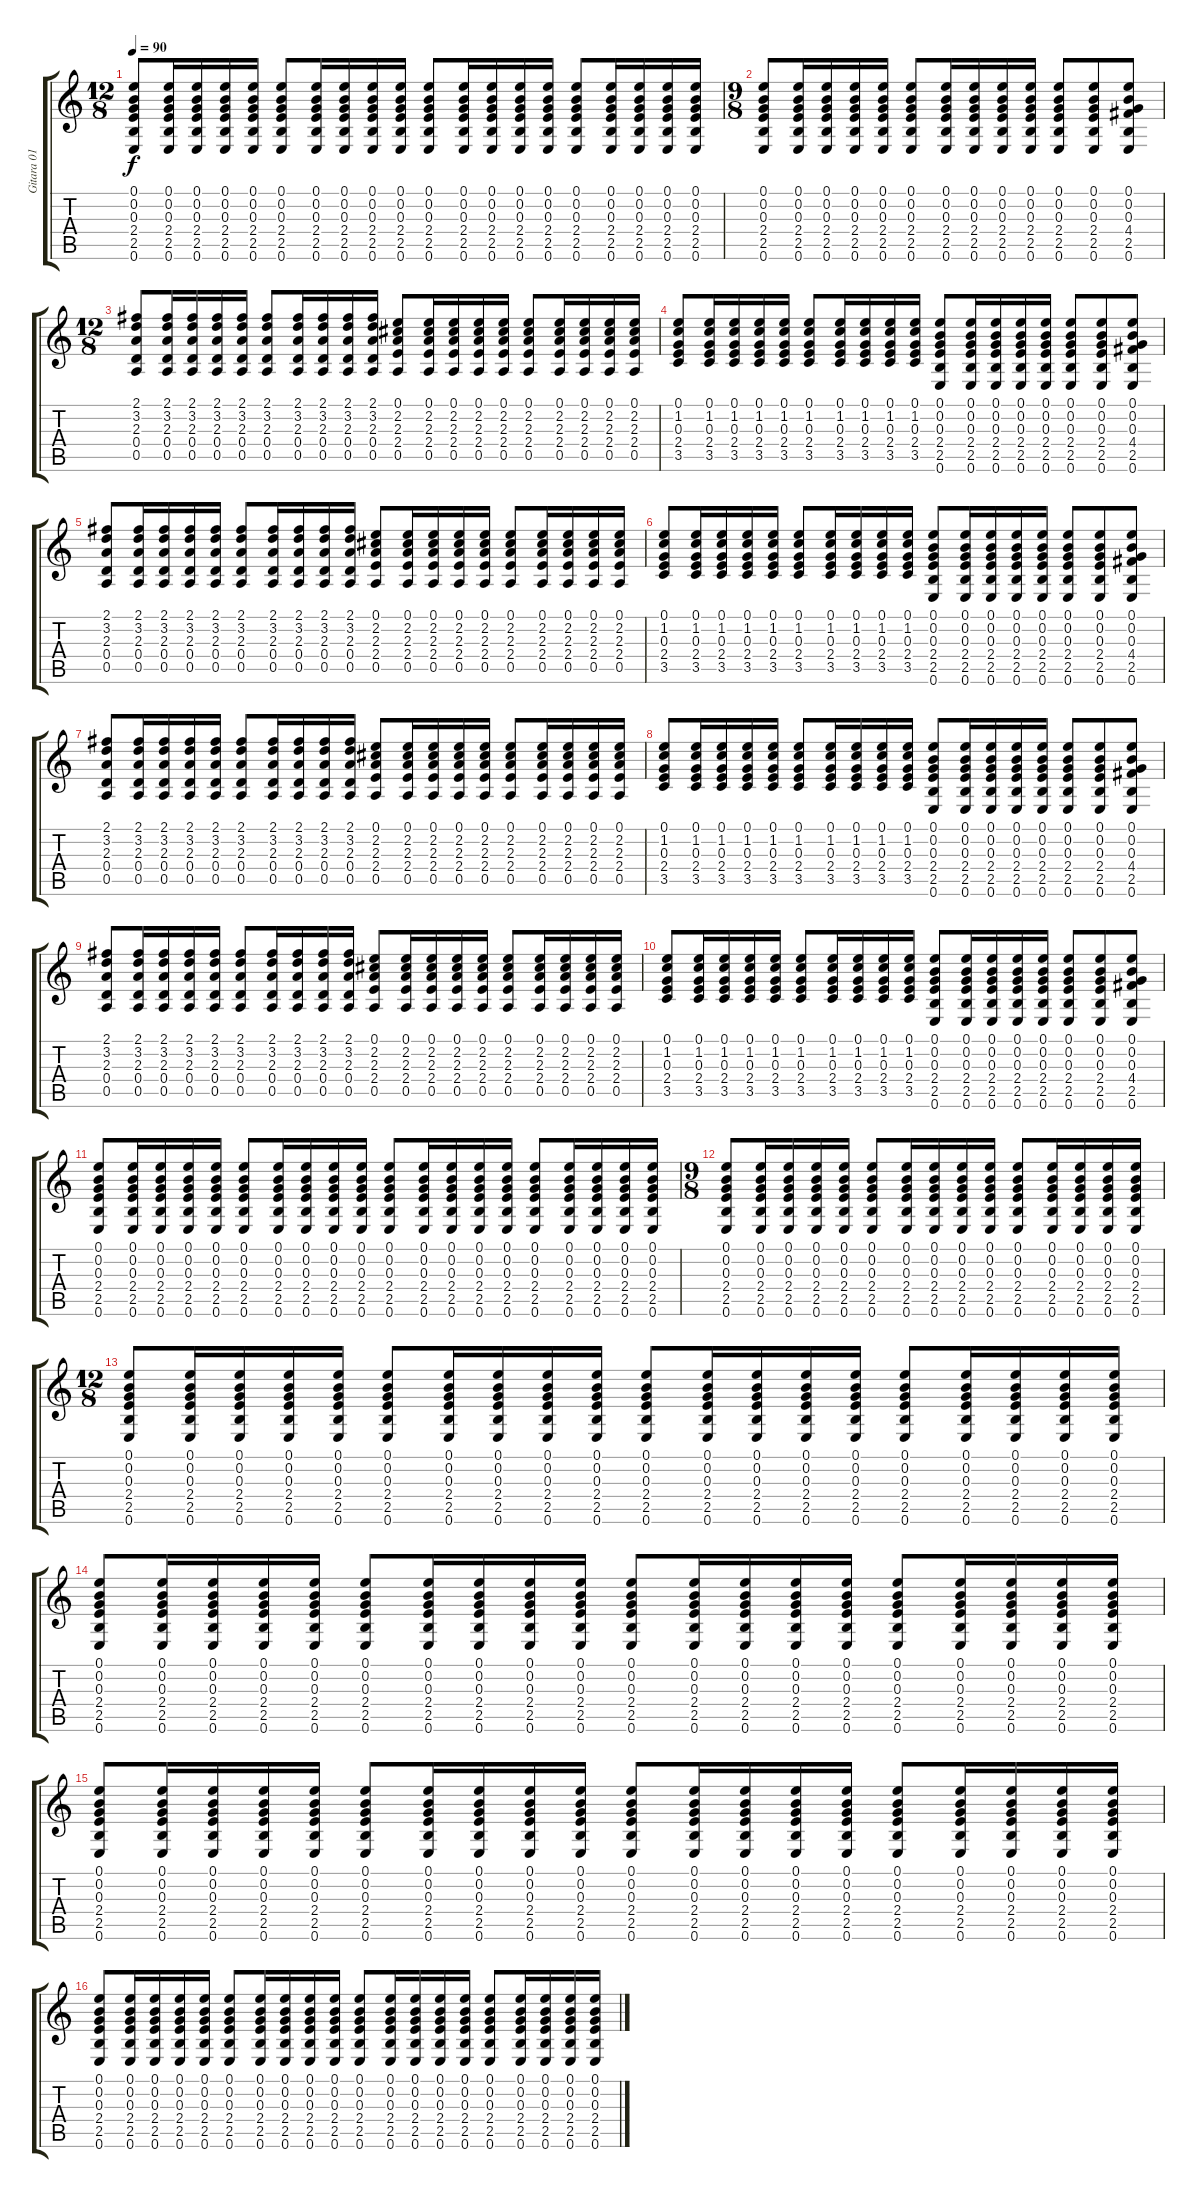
\track ("Gitara 01" "Gitara 01") {instrument acousticguitarsteel}
\staff {score tabs}
\tuning (E4 B3 G3 D3 A2 E2) {hide}
\ts (12 8)
\tempo 90
\clef g2
\ks c
(0.1 0.2 0.3 2.4 2.5 0.6).8{dy f} (0.1 0.2 0.3 2.4 2.5 0.6).16 (0.1 0.2 0.3 2.4 2.5 0.6).16 (0.1 0.2 0.3 2.4 2.5 0.6).16 (0.1 0.2 0.3 2.4 2.5 0.6).16 (0.1 0.2 0.3 2.4 2.5 0.6).8 (0.1 0.2 0.3 2.4 2.5 0.6).16 (0.1 0.2 0.3 2.4 2.5 0.6).16 (0.1 0.2 0.3 2.4 2.5 0.6).16 (0.1 0.2 0.3 2.4 2.5 0.6).16 (0.1 0.2 0.3 2.4 2.5 0.6).8 (0.1 0.2 0.3 2.4 2.5 0.6).16 (0.1 0.2 0.3 2.4 2.5 0.6).16 (0.1 0.2 0.3 2.4 2.5 0.6).16 (0.1 0.2 0.3 2.4 2.5 0.6).16 (0.1 0.2 0.3 2.4 2.5 0.6).8 (0.1 0.2 0.3 2.4 2.5 0.6).16 (0.1 0.2 0.3 2.4 2.5 0.6).16 (0.1 0.2 0.3 2.4 2.5 0.6).16 (0.1 0.2 0.3 2.4 2.5 0.6).16 |
\ts (9 8)
(0.1 0.2 0.3 2.4 2.5 0.6).8 (0.1 0.2 0.3 2.4 2.5 0.6).16 (0.1 0.2 0.3 2.4 2.5 0.6).16 (0.1 0.2 0.3 2.4 2.5 0.6).16 (0.1 0.2 0.3 2.4 2.5 0.6).16 (0.1 0.2 0.3 2.4 2.5 0.6).8 (0.1 0.2 0.3 2.4 2.5 0.6).16 (0.1 0.2 0.3 2.4 2.5 0.6).16 (0.1 0.2 0.3 2.4 2.5 0.6).16 (0.1 0.2 0.3 2.4 2.5 0.6).16 (0.1 0.2 0.3 2.4 2.5 0.6).8 (0.1 0.2 0.3 2.4 2.5 0.6).8 (0.1 0.2 0.3 4.4 2.5 0.6).8 |
\ts (12 8)
(2.1 3.2 2.3 0.4 0.5).8 (2.1 3.2 2.3 0.4 0.5).16 (2.1 3.2 2.3 0.4 0.5).16 (2.1 3.2 2.3 0.4 0.5).16 (2.1 3.2 2.3 0.4 0.5).16 (2.1 3.2 2.3 0.4 0.5).8 (2.1 3.2 2.3 0.4 0.5).16 (2.1 3.2 2.3 0.4 0.5).16 (2.1 3.2 2.3 0.4 0.5).16 (2.1 3.2 2.3 0.4 0.5).16 (0.1 2.2 2.3 2.4 0.5).8 (0.1 2.2 2.3 2.4 0.5).16 (0.1 2.2 2.3 2.4 0.5).16 (0.1 2.2 2.3 2.4 0.5).16 (0.1 2.2 2.3 2.4 0.5).16 (0.1 2.2 2.3 2.4 0.5).8 (0.1 2.2 2.3 2.4 0.5).16 (0.1 2.2 2.3 2.4 0.5).16 (0.1 2.2 2.3 2.4 0.5).16 (0.1 2.2 2.3 2.4 0.5).16 |
(0.1 1.2 0.3 2.4 3.5).8 (0.1 1.2 0.3 2.4 3.5).16 (0.1 1.2 0.3 2.4 3.5).16 (0.1 1.2 0.3 2.4 3.5).16 (0.1 1.2 0.3 2.4 3.5).16 (0.1 1.2 0.3 2.4 3.5).8 (0.1 1.2 0.3 2.4 3.5).16 (0.1 1.2 0.3 2.4 3.5).16 (0.1 1.2 0.3 2.4 3.5).16 (0.1 1.2 0.3 2.4 3.5).16 (0.1 0.2 0.3 2.4 2.5 0.6).8 (0.1 0.2 0.3 2.4 2.5 0.6).16 (0.1 0.2 0.3 2.4 2.5 0.6).16 (0.1 0.2 0.3 2.4 2.5 0.6).16 (0.1 0.2 0.3 2.4 2.5 0.6).16 (0.1 0.2 0.3 2.4 2.5 0.6).8 (0.1 0.2 0.3 2.4 2.5 0.6).8 (0.1 0.2 0.3 4.4 2.5 0.6).8 |
(2.1 3.2 2.3 0.4 0.5).8 (2.1 3.2 2.3 0.4 0.5).16 (2.1 3.2 2.3 0.4 0.5).16 (2.1 3.2 2.3 0.4 0.5).16 (2.1 3.2 2.3 0.4 0.5).16 (2.1 3.2 2.3 0.4 0.5).8 (2.1 3.2 2.3 0.4 0.5).16 (2.1 3.2 2.3 0.4 0.5).16 (2.1 3.2 2.3 0.4 0.5).16 (2.1 3.2 2.3 0.4 0.5).16 (0.1 2.2 2.3 2.4 0.5).8 (0.1 2.2 2.3 2.4 0.5).16 (0.1 2.2 2.3 2.4 0.5).16 (0.1 2.2 2.3 2.4 0.5).16 (0.1 2.2 2.3 2.4 0.5).16 (0.1 2.2 2.3 2.4 0.5).8 (0.1 2.2 2.3 2.4 0.5).16 (0.1 2.2 2.3 2.4 0.5).16 (0.1 2.2 2.3 2.4 0.5).16 (0.1 2.2 2.3 2.4 0.5).16 |
(0.1 1.2 0.3 2.4 3.5).8 (0.1 1.2 0.3 2.4 3.5).16 (0.1 1.2 0.3 2.4 3.5).16 (0.1 1.2 0.3 2.4 3.5).16 (0.1 1.2 0.3 2.4 3.5).16 (0.1 1.2 0.3 2.4 3.5).8 (0.1 1.2 0.3 2.4 3.5).16 (0.1 1.2 0.3 2.4 3.5).16 (0.1 1.2 0.3 2.4 3.5).16 (0.1 1.2 0.3 2.4 3.5).16 (0.1 0.2 0.3 2.4 2.5 0.6).8 (0.1 0.2 0.3 2.4 2.5 0.6).16 (0.1 0.2 0.3 2.4 2.5 0.6).16 (0.1 0.2 0.3 2.4 2.5 0.6).16 (0.1 0.2 0.3 2.4 2.5 0.6).16 (0.1 0.2 0.3 2.4 2.5 0.6).8 (0.1 0.2 0.3 2.4 2.5 0.6).8 (0.1 0.2 0.3 4.4 2.5 0.6).8 |
(2.1 3.2 2.3 0.4 0.5).8 (2.1 3.2 2.3 0.4 0.5).16 (2.1 3.2 2.3 0.4 0.5).16 (2.1 3.2 2.3 0.4 0.5).16 (2.1 3.2 2.3 0.4 0.5).16 (2.1 3.2 2.3 0.4 0.5).8 (2.1 3.2 2.3 0.4 0.5).16 (2.1 3.2 2.3 0.4 0.5).16 (2.1 3.2 2.3 0.4 0.5).16 (2.1 3.2 2.3 0.4 0.5).16 (0.1 2.2 2.3 2.4 0.5).8 (0.1 2.2 2.3 2.4 0.5).16 (0.1 2.2 2.3 2.4 0.5).16 (0.1 2.2 2.3 2.4 0.5).16 (0.1 2.2 2.3 2.4 0.5).16 (0.1 2.2 2.3 2.4 0.5).8 (0.1 2.2 2.3 2.4 0.5).16 (0.1 2.2 2.3 2.4 0.5).16 (0.1 2.2 2.3 2.4 0.5).16 (0.1 2.2 2.3 2.4 0.5).16 |
(0.1 1.2 0.3 2.4 3.5).8 (0.1 1.2 0.3 2.4 3.5).16 (0.1 1.2 0.3 2.4 3.5).16 (0.1 1.2 0.3 2.4 3.5).16 (0.1 1.2 0.3 2.4 3.5).16 (0.1 1.2 0.3 2.4 3.5).8 (0.1 1.2 0.3 2.4 3.5).16 (0.1 1.2 0.3 2.4 3.5).16 (0.1 1.2 0.3 2.4 3.5).16 (0.1 1.2 0.3 2.4 3.5).16 (0.1 0.2 0.3 2.4 2.5 0.6).8 (0.1 0.2 0.3 2.4 2.5 0.6).16 (0.1 0.2 0.3 2.4 2.5 0.6).16 (0.1 0.2 0.3 2.4 2.5 0.6).16 (0.1 0.2 0.3 2.4 2.5 0.6).16 (0.1 0.2 0.3 2.4 2.5 0.6).8 (0.1 0.2 0.3 2.4 2.5 0.6).8 (0.1 0.2 0.3 4.4 2.5 0.6).8 |
(2.1 3.2 2.3 0.4 0.5).8 (2.1 3.2 2.3 0.4 0.5).16 (2.1 3.2 2.3 0.4 0.5).16 (2.1 3.2 2.3 0.4 0.5).16 (2.1 3.2 2.3 0.4 0.5).16 (2.1 3.2 2.3 0.4 0.5).8 (2.1 3.2 2.3 0.4 0.5).16 (2.1 3.2 2.3 0.4 0.5).16 (2.1 3.2 2.3 0.4 0.5).16 (2.1 3.2 2.3 0.4 0.5).16 (0.1 2.2 2.3 2.4 0.5).8 (0.1 2.2 2.3 2.4 0.5).16 (0.1 2.2 2.3 2.4 0.5).16 (0.1 2.2 2.3 2.4 0.5).16 (0.1 2.2 2.3 2.4 0.5).16 (0.1 2.2 2.3 2.4 0.5).8 (0.1 2.2 2.3 2.4 0.5).16 (0.1 2.2 2.3 2.4 0.5).16 (0.1 2.2 2.3 2.4 0.5).16 (0.1 2.2 2.3 2.4 0.5).16 |
(0.1 1.2 0.3 2.4 3.5).8 (0.1 1.2 0.3 2.4 3.5).16 (0.1 1.2 0.3 2.4 3.5).16 (0.1 1.2 0.3 2.4 3.5).16 (0.1 1.2 0.3 2.4 3.5).16 (0.1 1.2 0.3 2.4 3.5).8 (0.1 1.2 0.3 2.4 3.5).16 (0.1 1.2 0.3 2.4 3.5).16 (0.1 1.2 0.3 2.4 3.5).16 (0.1 1.2 0.3 2.4 3.5).16 (0.1 0.2 0.3 2.4 2.5 0.6).8 (0.1 0.2 0.3 2.4 2.5 0.6).16 (0.1 0.2 0.3 2.4 2.5 0.6).16 (0.1 0.2 0.3 2.4 2.5 0.6).16 (0.1 0.2 0.3 2.4 2.5 0.6).16 (0.1 0.2 0.3 2.4 2.5 0.6).8 (0.1 0.2 0.3 2.4 2.5 0.6).8 (0.1 0.2 0.3 4.4 2.5 0.6).8 |
(0.1 0.2 0.3 2.4 2.5 0.6).8 (0.1 0.2 0.3 2.4 2.5 0.6).16 (0.1 0.2 0.3 2.4 2.5 0.6).16 (0.1 0.2 0.3 2.4 2.5 0.6).16 (0.1 0.2 0.3 2.4 2.5 0.6).16 (0.1 0.2 0.3 2.4 2.5 0.6).8 (0.1 0.2 0.3 2.4 2.5 0.6).16 (0.1 0.2 0.3 2.4 2.5 0.6).16 (0.1 0.2 0.3 2.4 2.5 0.6).16 (0.1 0.2 0.3 2.4 2.5 0.6).16 (0.1 0.2 0.3 2.4 2.5 0.6).8 (0.1 0.2 0.3 2.4 2.5 0.6).16 (0.1 0.2 0.3 2.4 2.5 0.6).16 (0.1 0.2 0.3 2.4 2.5 0.6).16 (0.1 0.2 0.3 2.4 2.5 0.6).16 (0.1 0.2 0.3 2.4 2.5 0.6).8 (0.1 0.2 0.3 2.4 2.5 0.6).16 (0.1 0.2 0.3 2.4 2.5 0.6).16 (0.1 0.2 0.3 2.4 2.5 0.6).16 (0.1 0.2 0.3 2.4 2.5 0.6).16 |
\ts (9 8)
(0.1 0.2 0.3 2.4 2.5 0.6).8 (0.1 0.2 0.3 2.4 2.5 0.6).16 (0.1 0.2 0.3 2.4 2.5 0.6).16 (0.1 0.2 0.3 2.4 2.5 0.6).16 (0.1 0.2 0.3 2.4 2.5 0.6).16 (0.1 0.2 0.3 2.4 2.5 0.6).8 (0.1 0.2 0.3 2.4 2.5 0.6).16 (0.1 0.2 0.3 2.4 2.5 0.6).16 (0.1 0.2 0.3 2.4 2.5 0.6).16 (0.1 0.2 0.3 2.4 2.5 0.6).16 (0.1 0.2 0.3 2.4 2.5 0.6).8 (0.1 0.2 0.3 2.4 2.5 0.6).16 (0.1 0.2 0.3 2.4 2.5 0.6).16 (0.1 0.2 0.3 2.4 2.5 0.6).16 (0.1 0.2 0.3 2.4 2.5 0.6).16 |
\ts (12 8)
(0.1 0.2 0.3 2.4 2.5 0.6).8 (0.1 0.2 0.3 2.4 2.5 0.6).16 (0.1 0.2 0.3 2.4 2.5 0.6).16 (0.1 0.2 0.3 2.4 2.5 0.6).16 (0.1 0.2 0.3 2.4 2.5 0.6).16 (0.1 0.2 0.3 2.4 2.5 0.6).8 (0.1 0.2 0.3 2.4 2.5 0.6).16 (0.1 0.2 0.3 2.4 2.5 0.6).16 (0.1 0.2 0.3 2.4 2.5 0.6).16 (0.1 0.2 0.3 2.4 2.5 0.6).16 (0.1 0.2 0.3 2.4 2.5 0.6).8 (0.1 0.2 0.3 2.4 2.5 0.6).16 (0.1 0.2 0.3 2.4 2.5 0.6).16 (0.1 0.2 0.3 2.4 2.5 0.6).16 (0.1 0.2 0.3 2.4 2.5 0.6).16 (0.1 0.2 0.3 2.4 2.5 0.6).8 (0.1 0.2 0.3 2.4 2.5 0.6).16 (0.1 0.2 0.3 2.4 2.5 0.6).16 (0.1 0.2 0.3 2.4 2.5 0.6).16 (0.1 0.2 0.3 2.4 2.5 0.6).16 |
(0.1 0.2 0.3 2.4 2.5 0.6).8 (0.1 0.2 0.3 2.4 2.5 0.6).16 (0.1 0.2 0.3 2.4 2.5 0.6).16 (0.1 0.2 0.3 2.4 2.5 0.6).16 (0.1 0.2 0.3 2.4 2.5 0.6).16 (0.1 0.2 0.3 2.4 2.5 0.6).8 (0.1 0.2 0.3 2.4 2.5 0.6).16 (0.1 0.2 0.3 2.4 2.5 0.6).16 (0.1 0.2 0.3 2.4 2.5 0.6).16 (0.1 0.2 0.3 2.4 2.5 0.6).16 (0.1 0.2 0.3 2.4 2.5 0.6).8 (0.1 0.2 0.3 2.4 2.5 0.6).16 (0.1 0.2 0.3 2.4 2.5 0.6).16 (0.1 0.2 0.3 2.4 2.5 0.6).16 (0.1 0.2 0.3 2.4 2.5 0.6).16 (0.1 0.2 0.3 2.4 2.5 0.6).8 (0.1 0.2 0.3 2.4 2.5 0.6).16 (0.1 0.2 0.3 2.4 2.5 0.6).16 (0.1 0.2 0.3 2.4 2.5 0.6).16 (0.1 0.2 0.3 2.4 2.5 0.6).16 |
(0.1 0.2 0.3 2.4 2.5 0.6).8 (0.1 0.2 0.3 2.4 2.5 0.6).16 (0.1 0.2 0.3 2.4 2.5 0.6).16 (0.1 0.2 0.3 2.4 2.5 0.6).16 (0.1 0.2 0.3 2.4 2.5 0.6).16 (0.1 0.2 0.3 2.4 2.5 0.6).8 (0.1 0.2 0.3 2.4 2.5 0.6).16 (0.1 0.2 0.3 2.4 2.5 0.6).16 (0.1 0.2 0.3 2.4 2.5 0.6).16 (0.1 0.2 0.3 2.4 2.5 0.6).16 (0.1 0.2 0.3 2.4 2.5 0.6).8 (0.1 0.2 0.3 2.4 2.5 0.6).16 (0.1 0.2 0.3 2.4 2.5 0.6).16 (0.1 0.2 0.3 2.4 2.5 0.6).16 (0.1 0.2 0.3 2.4 2.5 0.6).16 (0.1 0.2 0.3 2.4 2.5 0.6).8 (0.1 0.2 0.3 2.4 2.5 0.6).16 (0.1 0.2 0.3 2.4 2.5 0.6).16 (0.1 0.2 0.3 2.4 2.5 0.6).16 (0.1 0.2 0.3 2.4 2.5 0.6).16 |
(0.1 0.2 0.3 2.4 2.5 0.6).8 (0.1 0.2 0.3 2.4 2.5 0.6).16 (0.1 0.2 0.3 2.4 2.5 0.6).16 (0.1 0.2 0.3 2.4 2.5 0.6).16 (0.1 0.2 0.3 2.4 2.5 0.6).16 (0.1 0.2 0.3 2.4 2.5 0.6).8 (0.1 0.2 0.3 2.4 2.5 0.6).16 (0.1 0.2 0.3 2.4 2.5 0.6).16 (0.1 0.2 0.3 2.4 2.5 0.6).16 (0.1 0.2 0.3 2.4 2.5 0.6).16 (0.1 0.2 0.3 2.4 2.5 0.6).8 (0.1 0.2 0.3 2.4 2.5 0.6).16 (0.1 0.2 0.3 2.4 2.5 0.6).16 (0.1 0.2 0.3 2.4 2.5 0.6).16 (0.1 0.2 0.3 2.4 2.5 0.6).16 (0.1 0.2 0.3 2.4 2.5 0.6).8 (0.1 0.2 0.3 2.4 2.5 0.6).16 (0.1 0.2 0.3 2.4 2.5 0.6).16 (0.1 0.2 0.3 2.4 2.5 0.6).16 (0.1 0.2 0.3 2.4 2.5 0.6).16
